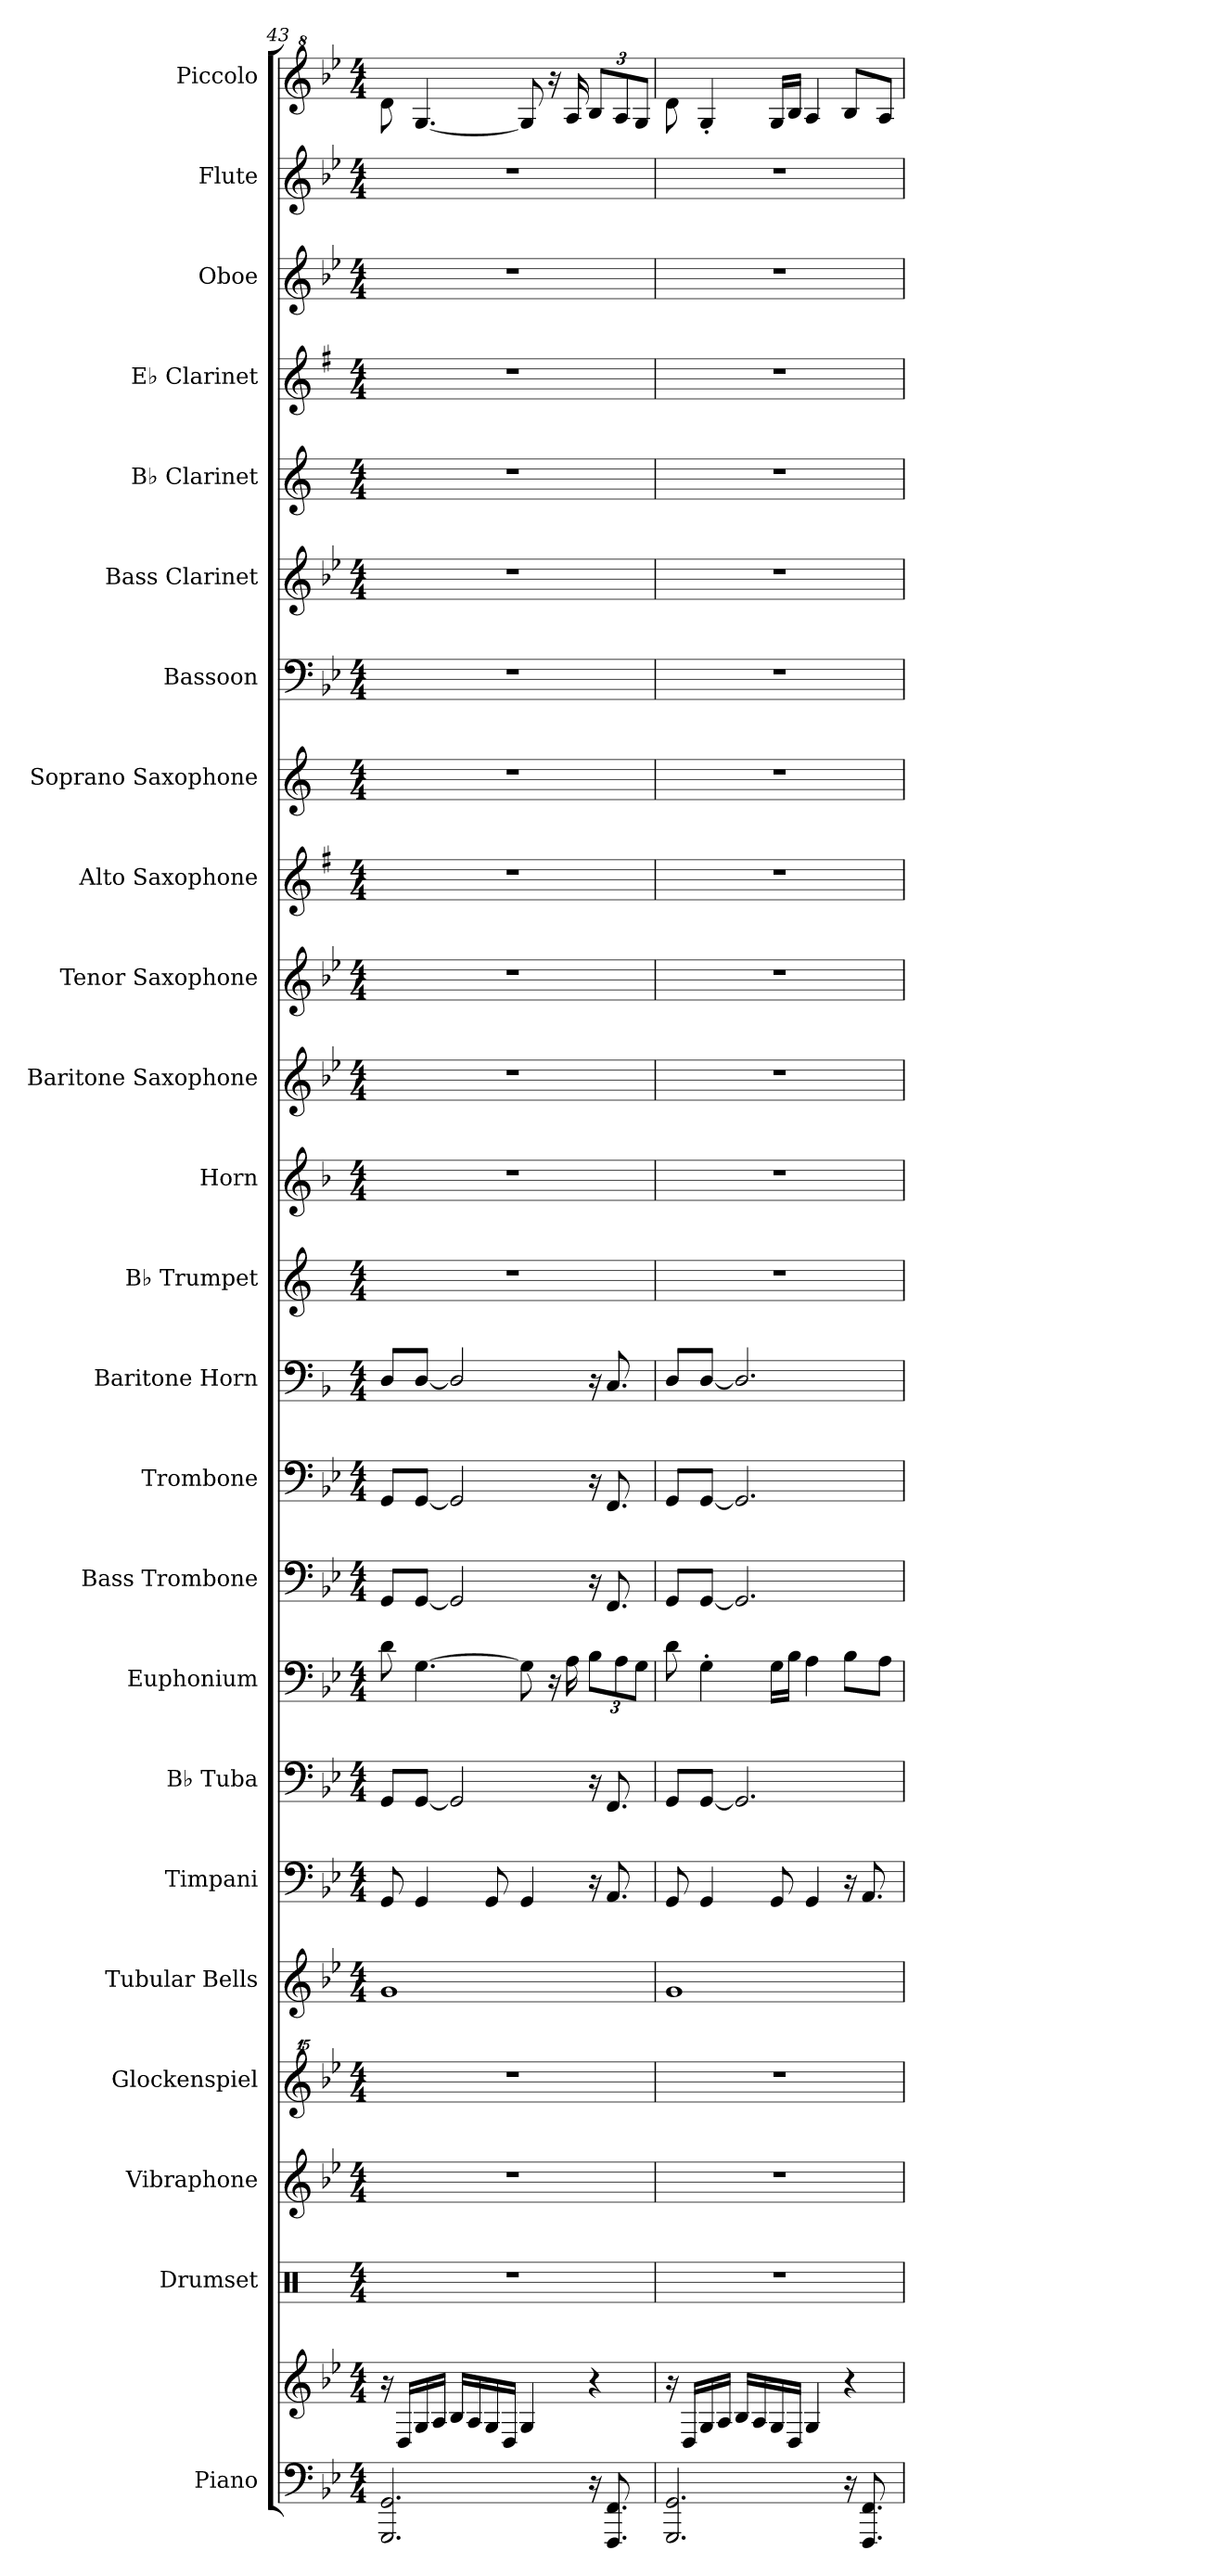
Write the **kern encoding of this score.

**kern	**kern	**kern	**kern	**kern	**kern	**kern	**kern	**kern	**kern	**kern	**kern	**kern	**kern	**kern	**kern	**kern	**kern	**kern	**kern	**kern	**kern	**kern	**kern	**kern
*part24	*part24	*part23	*part22	*part21	*part20	*part19	*part18	*part17	*part16	*part15	*part14	*part13	*part12	*part11	*part10	*part9	*part8	*part7	*part6	*part5	*part4	*part3	*part2	*part1
*staff25	*staff24	*staff23	*staff22	*staff21	*staff20	*staff19	*staff18	*staff17	*staff16	*staff15	*staff14	*staff13	*staff12	*staff11	*staff10	*staff9	*staff8	*staff7	*staff6	*staff5	*staff4	*staff3	*staff2	*staff1
*I"Piano	*	*I"Drumset	*I"Vibraphone	*I"Glockenspiel	*I"Tubular Bells	*I"Timpani	*I"B♭ Tuba	*I"Euphonium	*I"Bass Trombone	*I"Trombone	*I"Baritone Horn	*I"B♭ Trumpet	*I"Horn	*I"Baritone Saxophone	*I"Tenor Saxophone	*I"Alto Saxophone	*I"Soprano Saxophone	*I"Bassoon	*I"Bass Clarinet	*I"B♭ Clarinet	*I"E♭ Clarinet	*I"Oboe	*I"Flute	*I"Piccolo
*I'Pno.	*	*I'Drs.	*I'Vib.	*I'Glk.	*I'Tu. Be.	*I'Timp.	*I'B♭ Tu.	*I'Eu.	*I'B. Trb.	*I'Trb.	*I'Bar. Hn.	*I'B♭ Tpt.	*I'Hn.	*I'Bar. Sax.	*I'T. Sax.	*I'A. Sax.	*I'S. Sax.	*I'Bsn.	*I'B. Cl.	*I'B♭ Cl.	*I'E♭ Cl.	*I'Ob.	*I'Fl.	*I'Picc.
!!LO:PB:g=z
*clefF4	*clefG2	*clefX	*clefG2	*clefG^^2	*clefG2	*clefF4	*clefF4	*clefF4	*clefF4	*clefF4	*clefF4	*clefG2	*clefG2	*clefG2	*clefG2	*clefG2	*clefG2	*clefF4	*clefG2	*clefG2	*clefG2	*clefG2	*clefG2	*clefG^2
*	*	*	*	*	*	*	*	*	*	*	*ITrd4c7	*ITrd1c2	*ITrd4c7	*ITrd12c21	*ITrd8c14	*ITrd5c9	*ITrd1c2	*	*ITrd8c14	*ITrd1c2	*ITrd-2c-3	*	*	*ITrd-7c-12
*k[b-e-]	*k[b-e-]	*k[]	*k[b-e-]	*k[b-e-]	*k[b-e-]	*k[b-e-]	*k[b-e-]	*k[b-e-]	*k[b-e-]	*k[b-e-]	*k[b-e-]	*k[b-e-]	*k[b-e-]	*k[b-e-]	*k[b-e-]	*k[b-e-]	*k[b-e-]	*k[b-e-]	*k[b-e-]	*k[b-e-]	*k[b-e-]	*k[b-e-]	*k[b-e-]	*k[b-e-]
*B-:	*B-:	*C:	*B-:	*B-:	*B-:	*B-:	*B-:	*B-:	*B-:	*B-:	*B-:	*B-:	*B-:	*B-:	*B-:	*B-:	*B-:	*B-:	*B-:	*B-:	*B-:	*B-:	*B-:	*B-:
*M4/4	*M4/4	*M4/4	*M4/4	*M4/4	*M4/4	*M4/4	*M4/4	*M4/4	*M4/4	*M4/4	*M4/4	*M4/4	*M4/4	*M4/4	*M4/4	*M4/4	*M4/4	*M4/4	*M4/4	*M4/4	*M4/4	*M4/4	*M4/4	*M4/4
=43	=43	=43	=43	=43	=43	=43	=43	=43	=43	=43	=43	=43	=43	=43	=43	=43	=43	=43	=43	=43	=43	=43	=43	=43
2.GGG/ 2.GG/	16r	1r	1r	1r	1g	8GG/	8GG/L	8d\	8GG/L	8GG/L	8GG/L	1r	1r	1r	1r	1r	1r	1r	1r	1r	1r	1r	1r	8ddd\
.	16D/LL	.	.	.	.	.	.	.	.	.	.	.	.	.	.	.	.	.	.	.	.	.	.	.
.	16G/	.	.	.	.	4GG/	[8GG/J	[4.G\	[8GG/J	[8GG/J	[8GG/J	.	.	.	.	.	.	.	.	.	.	.	.	[4.gg/
.	16A/JJ	.	.	.	.	.	.	.	.	.	.	.	.	.	.	.	.	.	.	.	.	.	.	.
.	16B-/LL	.	.	.	.	.	2GG/]	.	2GG/]	2GG/]	2GG/]	.	.	.	.	.	.	.	.	.	.	.	.	.
.	16A/	.	.	.	.	.	.	.	.	.	.	.	.	.	.	.	.	.	.	.	.	.	.	.
.	16G/	.	.	.	.	8GG/	.	.	.	.	.	.	.	.	.	.	.	.	.	.	.	.	.	.
.	16D/JJ	.	.	.	.	.	.	.	.	.	.	.	.	.	.	.	.	.	.	.	.	.	.	.
.	4G/	.	.	.	.	4GG/	.	8G\]	.	.	.	.	.	.	.	.	.	.	.	.	.	.	.	8gg/]
.	.	.	.	.	.	.	.	16r	.	.	.	.	.	.	.	.	.	.	.	.	.	.	.	16r
.	.	.	.	.	.	.	.	16A\	.	.	.	.	.	.	.	.	.	.	.	.	.	.	.	16aa/
*	*	*	*	*	*	*	*	*Xbrackettup	*	*	*	*	*	*	*	*	*	*	*	*	*	*	*	*Xbrackettup
16r	4r	.	.	.	.	16r	16r	12B-\L	16r	16r	16r	.	.	.	.	.	.	.	.	.	.	.	.	12bb-/L
8.FFF/ 8.FF/	.	.	.	.	.	8.AA/	8.FF/	.	8.FF/	8.FF/	8.FF/	.	.	.	.	.	.	.	.	.	.	.	.	.
.	.	.	.	.	.	.	.	12A\	.	.	.	.	.	.	.	.	.	.	.	.	.	.	.	12aa/
.	.	.	.	.	.	.	.	12G\J	.	.	.	.	.	.	.	.	.	.	.	.	.	.	.	12gg/J
=44	=44	=44	=44	=44	=44	=44	=44	=44	=44	=44	=44	=44	=44	=44	=44	=44	=44	=44	=44	=44	=44	=44	=44	=44
2.GGG/ 2.GG/	16r	1r	1r	1r	1g	8GG/	8GG/L	8d\	8GG/L	8GG/L	8GG/L	1r	1r	1r	1r	1r	1r	1r	1r	1r	1r	1r	1r	8ddd\
.	16D/LL	.	.	.	.	.	.	.	.	.	.	.	.	.	.	.	.	.	.	.	.	.	.	.
.	16G/	.	.	.	.	4GG/	[8GG/J	4G'\	[8GG/J	[8GG/J	[8GG/J	.	.	.	.	.	.	.	.	.	.	.	.	4gg'/
.	16A/JJ	.	.	.	.	.	.	.	.	.	.	.	.	.	.	.	.	.	.	.	.	.	.	.
.	16B-/LL	.	.	.	.	.	2.GG/]	.	2.GG/]	2.GG/]	2.GG/]	.	.	.	.	.	.	.	.	.	.	.	.	.
.	16A/	.	.	.	.	.	.	.	.	.	.	.	.	.	.	.	.	.	.	.	.	.	.	.
.	16G/	.	.	.	.	8GG/	.	16G\LL	.	.	.	.	.	.	.	.	.	.	.	.	.	.	.	16gg/LL
.	16D/JJ	.	.	.	.	.	.	16B-\JJ	.	.	.	.	.	.	.	.	.	.	.	.	.	.	.	16bb-/JJ
.	4G/	.	.	.	.	4GG/	.	4A\	.	.	.	.	.	.	.	.	.	.	.	.	.	.	.	4aa/
16r	4r	.	.	.	.	16r	.	8B-\L	.	.	.	.	.	.	.	.	.	.	.	.	.	.	.	8bb-/L
8.FFF/ 8.FF/	.	.	.	.	.	8.AA/	.	.	.	.	.	.	.	.	.	.	.	.	.	.	.	.	.	.
.	.	.	.	.	.	.	.	8A\J	.	.	.	.	.	.	.	.	.	.	.	.	.	.	.	8aa/J
=	=	=	=	=	=	=	=	=	=	=	=	=	=	=	=	=	=	=	=	=	=	=	=	=
*-	*-	*-	*-	*-	*-	*-	*-	*-	*-	*-	*-	*-	*-	*-	*-	*-	*-	*-	*-	*-	*-	*-	*-	*-
